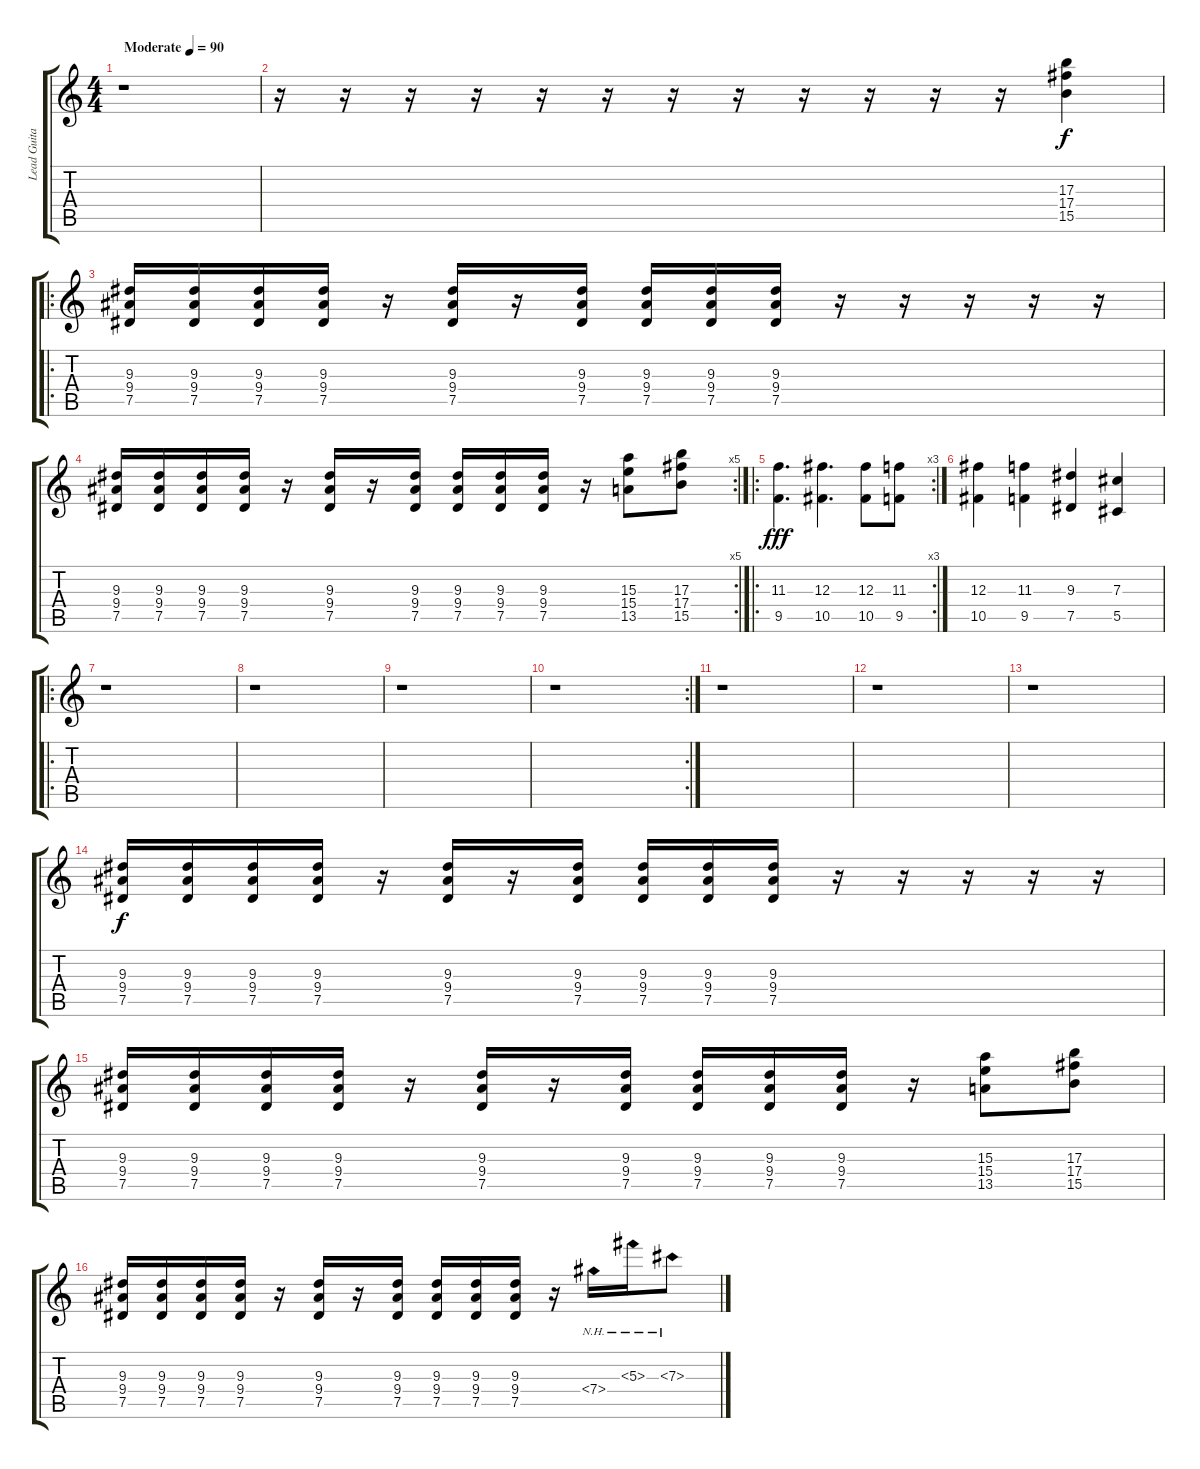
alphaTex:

\track ("Lead Guitar" "Lead Guita") {instrument distortionguitar}
\staff {score tabs}
\tuning (Eb4 Bb3 Gb3 Db3 Ab2 Db2) {hide}
\ts (4 4)
\tempo (90 "Moderate")
\clef g2
\ks c
r.1{dy f instrument distortionguitar} |
r.16 r.16 r.16 r.16 r.16 r.16 r.16 r.16 r.16 r.16 r.16 r.16 (17.3 17.4 15.5).4 |
\ro
(9.3 9.4 7.5).16 (9.3 9.4 7.5).16 (9.3 9.4 7.5).16 (9.3 9.4 7.5).16 r.16 (9.3 9.4 7.5).16 r.16 (9.3 9.4 7.5).16 (9.3 9.4 7.5).16 (9.3 9.4 7.5).16 (9.3 9.4 7.5).16 r.16 r.16 r.16 r.16 r.16 |
\rc 5
(9.3 9.4 7.5).16 (9.3 9.4 7.5).16 (9.3 9.4 7.5).16 (9.3 9.4 7.5).16 r.16 (9.3 9.4 7.5).16 r.16 (9.3 9.4 7.5).16 (9.3 9.4 7.5).16 (9.3 9.4 7.5).16 (9.3 9.4 7.5).16 r.16 (15.3 15.4 13.5).8 (17.3 17.4 15.5).8 |
\ro
\rc 3
(11.3 9.5).4{d dy fff} (12.3 10.5).4{d} (12.3 10.5).8 (11.3 9.5).8 |
(12.3 10.5).4 (11.3 9.5).4 (9.3 7.5).4 (7.3 5.5).4 |
\ro
r.1 |
r.1 |
r.1 |
\rc 2
r.1 |
r.1 |
r.1 |
r.1 |
(9.3 9.4 7.5).16{dy f} (9.3 9.4 7.5).16 (9.3 9.4 7.5).16 (9.3 9.4 7.5).16 r.16 (9.3 9.4 7.5).16 r.16 (9.3 9.4 7.5).16 (9.3 9.4 7.5).16 (9.3 9.4 7.5).16 (9.3 9.4 7.5).16 r.16 r.16 r.16 r.16 r.16 |
(9.3 9.4 7.5).16 (9.3 9.4 7.5).16 (9.3 9.4 7.5).16 (9.3 9.4 7.5).16 r.16 (9.3 9.4 7.5).16 r.16 (9.3 9.4 7.5).16 (9.3 9.4 7.5).16 (9.3 9.4 7.5).16 (9.3 9.4 7.5).16 r.16 (15.3 15.4 13.5).8 (17.3 17.4 15.5).8 |
(9.3 9.4 7.5).16 (9.3 9.4 7.5).16 (9.3 9.4 7.5).16 (9.3 9.4 7.5).16 r.16 (9.3 9.4 7.5).16 r.16 (9.3 9.4 7.5).16 (9.3 9.4 7.5).16 (9.3 9.4 7.5).16 (9.3 9.4 7.5).16 r.16 7.4{nh}.16 5.3{nh}.16 7.3{nh}.8
